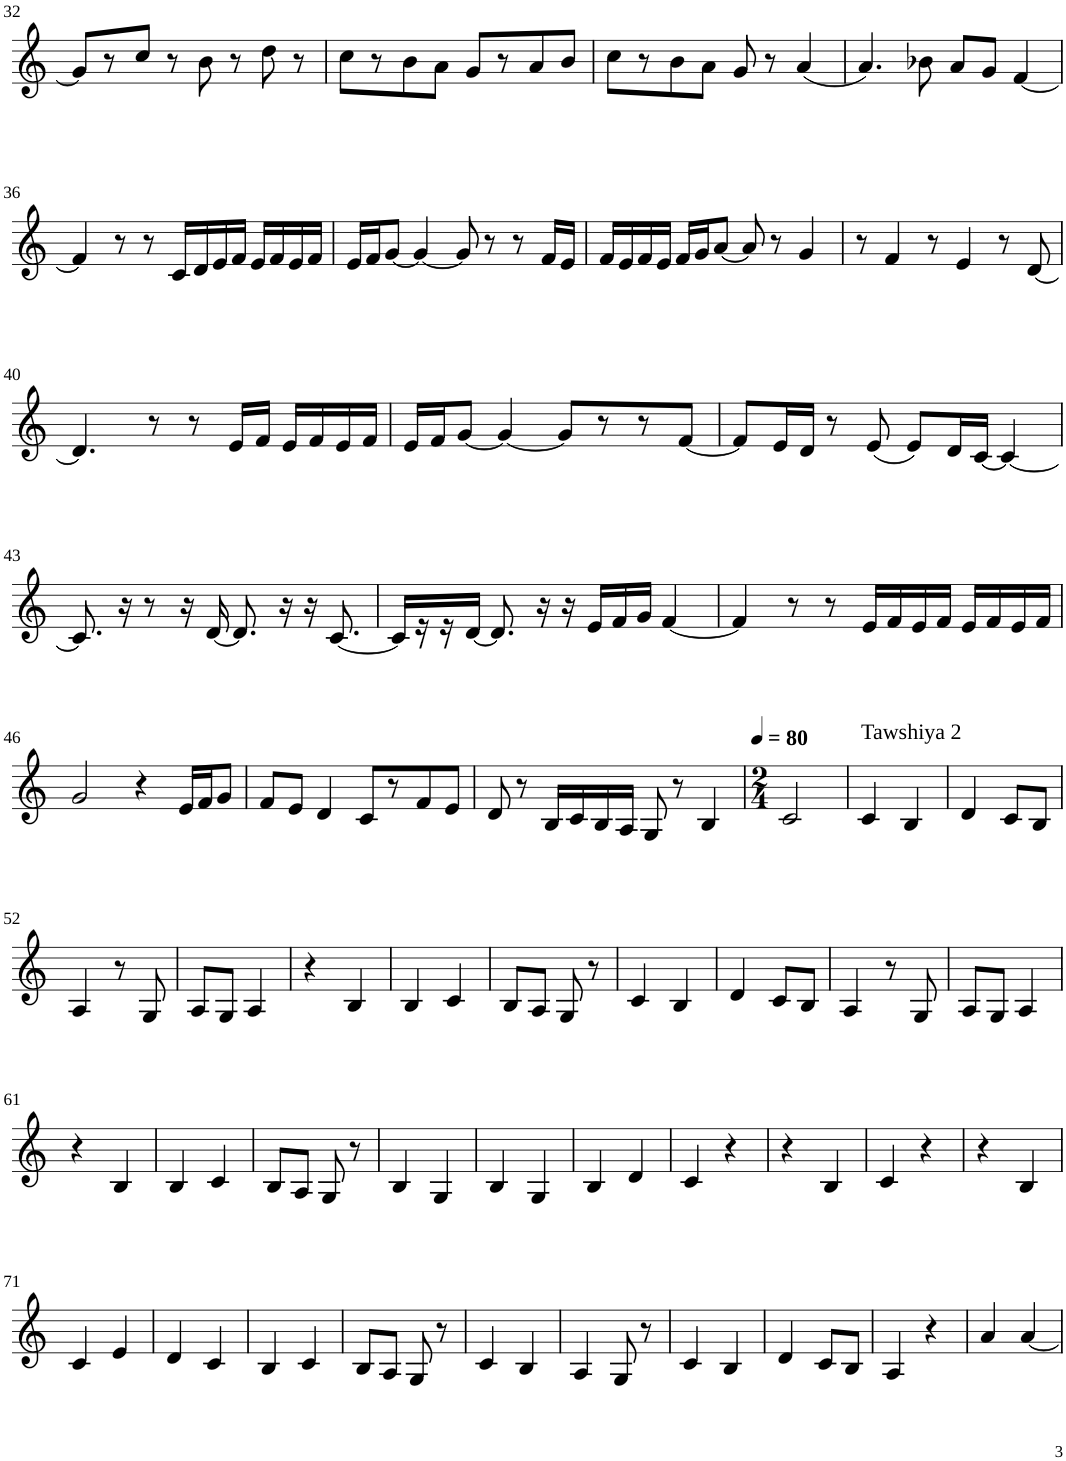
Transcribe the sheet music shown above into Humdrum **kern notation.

**kern
*part1
*staff1
*I"Violin
!!LO:PB:g=z
*clefG2
*k[]
*M4/4
=32
8g/L]
8r
8cc/J
8r
8b\
8r
8dd\
8r
=33
8cc\L
8r
8b\
8a\J
8g/L
8r
8a/
8b/J
=34
8cc\L
8r
8b\
8a\J
8g/
8r
(4a/
=35
4.a/)
8b-X\
8a/L
8g/J
[4f/
!!LO:LB:g=z
=36
4f/]
8r
8r
16c/LL
16d/
16e/
16f/JJ
16e/LL
16f/
16e/
16f/JJ
=37
16e/LL
16f/J
[8g/J
4g/_
8g/]
8r
8r
16f/LL
16e/JJ
=38
16f/LL
16e/
16f/
16e/JJ
16f/LL
16g/J
[8a/J
8a/]
8r
4g/
=39
8r
4f/
8r
4e/
8r
[8d/
!!LO:LB:g=z
=40
4.d/]
8r
8r
16e/LL
16f/JJ
16e/LL
16f/
16e/
16f/JJ
=41
16e/LL
16f/J
[8g/J
4g/_
8g/L]
8r
8r
[8f/J
=42
8f/L]
16e/L
16d/JJ
8r
(8e/
8e/L)
16d/L
[16c/JJ
4c/_
!!LO:LB:g=z
=43
8.c/]
16r
8r
16r
[16d/
8.d/]
16r
16r
[8.c/
=44
16c/LL]
16r
16r
[16d/JJ
8.d/]
16r
16r
16e/LL
16f/
16g/JJ
[4f/
=45
4f/]
8r
8r
16e/LL
16f/
16e/
16f/JJ
16e/LL
16f/
16e/
16f/JJ
!!LO:LB:g=z
=46
2g/
4r
16e/LL
16f/J
8g/J
=47
8f/L
8e/J
4d/
8c/L
8r
8f/
8e/J
=48
8d/
8r
16B/LL
16c/
16B/
16A/JJ
8G/
8r
4B/
=49
*M2/4
*MM80
2c/
=50
!LO:TX:a:t=Tawshiya 2
4c/
4B/
=51
4d/
8c/L
8B/J
!!LO:LB:g=z
=52
4A/
8r
8G/
=53
8A/L
8G/J
4A/
=54
4r
4B/
=55
4B/
4c/
=56
8B/L
8A/J
8G/
8r
=57
4c/
4B/
=58
4d/
8c/L
8B/J
=59
4A/
8r
8G/
=60
8A/L
8G/J
4A/
!!LO:LB:g=z
=61
4r
4B/
=62
4B/
4c/
=63
8B/L
8A/J
8G/
8r
=64
4B/
4G/
=65
4B/
4G/
=66
4B/
4d/
=67
4c/
4r
=68
4r
4B/
=69
4c/
4r
=70
4r
4B/
!!LO:LB:g=z
=71
4c/
4e/
=72
4d/
4c/
=73
4B/
4c/
=74
8B/L
8A/J
8G/
8r
=75
4c/
4B/
=76
4A/
8G/
8r
=77
4c/
4B/
=78
4d/
8c/L
8B/J
=79
4A/
4r
=80
4a/
[4a/
=
*-
